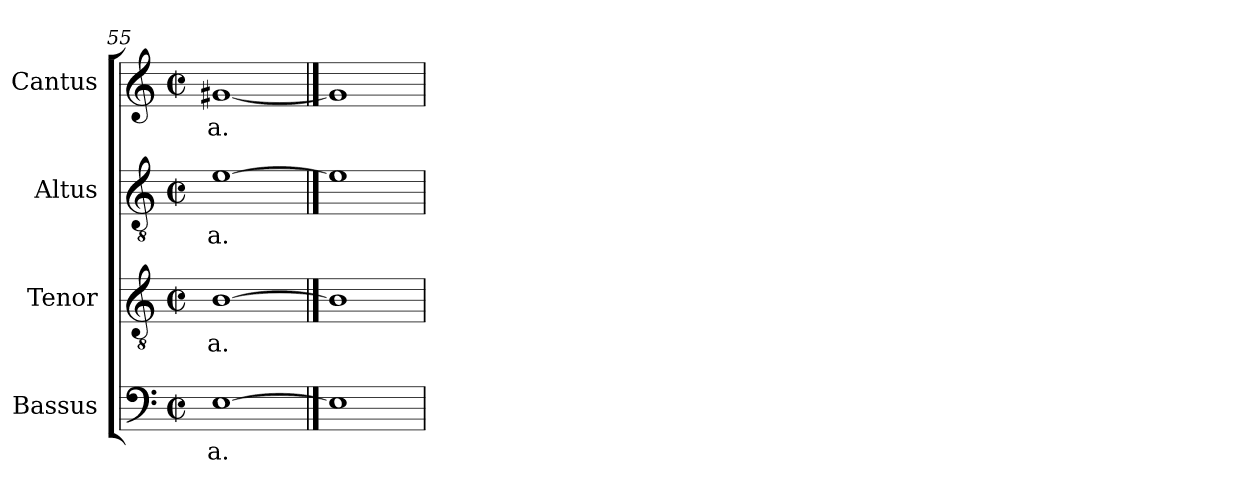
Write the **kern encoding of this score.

**kern	**text	**kern	**text	**kern	**text	**kern	**text
*part4	*part4	*part3	*part3	*part2	*part2	*part1	*part1
*staff4	*staff4	*staff3	*staff3	*staff2	*staff2	*staff1	*staff1
*I"Bassus	*	*I"Tenor	*	*I"Altus	*	*I"Cantus	*
*clefF4	*	*clefGv2	*	*clefGv2	*	*clefG2	*
*k[]	*	*k[]	*	*k[]	*	*k[]	*
*C:	*	*C:	*	*C:	*	*C:	*
*M2/2	*	*M2/2	*	*M2/2	*	*M2/2	*
*met(c|)	*	*met(c|)	*	*met(c|)	*	*met(c|)	*
=55	=55	=55	=55	=55	=55	=55	=55
!	!LO:LY:b:cj	!	!LO:LY:b:cj	!	!LO:LY:b:cj	!	!LO:LY:b:cj
[1E	a.	[1B	a.	[1e	-a.	[1g#X	a.
==56	==56	==56	==56	==56	==56	==56	==56
1E]	.	1B]	.	1e]	.	1g#]	.
=	=	=	=	=	=	=	=
*-	*-	*-	*-	*-	*-	*-	*-
